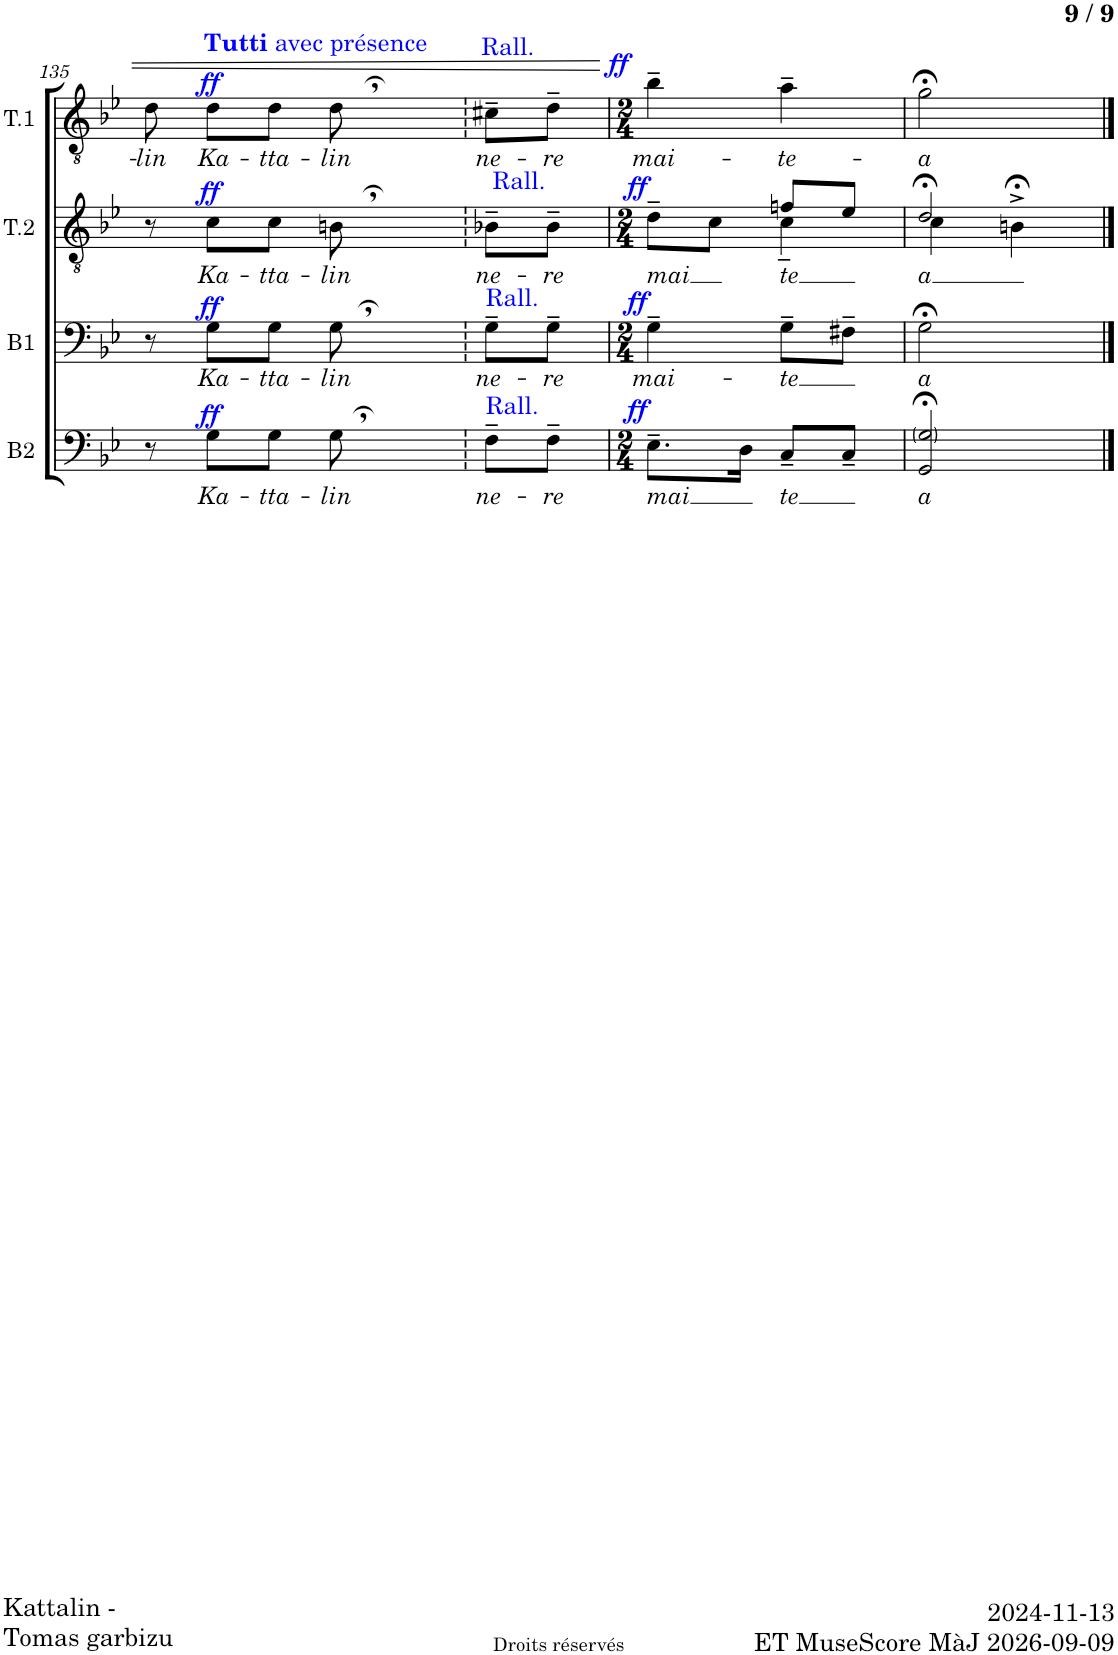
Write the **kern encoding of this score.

**kern	**text	**dynam	**kern	**text	**dynam	**kern	**text	**dynam	**kern	**text	**dynam
*part4	*part4	*part4	*part3	*part3	*part3	*part2	*part2	*part2	*part1	*part1	*part1
*staff4	*staff4	*staff4	*staff3	*staff3	*staff3	*staff2	*staff2	*staff2	*staff1	*staff1	*staff1
*I"Basse	*	*	*I"Baryton	*	*	*I"Ténor 2	*	*	*I"Ténor 1	*	*
*I'B2	*	*	*I'B1	*	*	*I'T.2	*	*	*I'T.1	*	*
!!LO:PB:g=z
*clefF4	*	*	*clefF4	*	*	*clefGv2	*	*	*clefGv2	*	*
*k[b-e-]	*	*	*k[b-e-]	*	*	*k[b-e-]	*	*	*k[b-e-]	*	*
*M6/8	*	*	*M6/8	*	*	*M6/8	*	*	*M6/8	*	*
=135	=135	=135	=135	=135	=135	=135	=135	=135	=135	=135	=135
!	!	!	!	!	!	!	!	!	!	!LO:LY:b	!
8r	.	.	8r	.	.	8r	.	.	8d\	-lin	.
!	!	!	!	!	!	!	!	!	!LO:TX:a:B:color=#0000FF:t=Tutti	!	!
!	!	!	!	!	!	!	!	!	!LO:TX:a:t=avec présence	!	!
!	!LO:LY:b	!LO:DY:a	!	!LO:LY:b	!LO:DY:a	!	!LO:LY:b	!LO:DY:a	!	!LO:LY:b	!LO:DY:a
8G\L	Ka-	ff	8G\L	Ka-	ff	8c\L	Ka-	ff	8d\L	Ka-	ff
!	!LO:LY:b	!	!	!LO:LY:b	!	!	!LO:LY:b	!	!	!LO:LY:b	!
8G\J	-tta-	.	8G\J	-tta-	.	8c\J	-tta-	.	8d\J	-tta-	.
!	!LO:LY:b	!	!	!LO:LY:b	!	!	!LO:LY:b	!	!	!LO:LY:b	!
8G,\	-lin	.	8G,\	-lin	.	8Bn,\	-lin	.	8d,\	-lin	.
!	!	!	!	!	!	!	!	!	!LO:TX:a:color=#0000FF:t=Rall.	!	!
!	!	!	!	!	!	!LO:TX:a:color=#0000FF:t=Rall.	!	!	!	!	!
!	!	!	!LO:TX:a:color=#0000FF:t=Rall.	!	!	!	!	!	!	!	!
!LO:TX:a:color=#0000FF:t=Rall.	!	!	!	!	!	!	!	!	!	!	!
!	!LO:LY:b	!	!	!LO:LY:b	!	!	!LO:LY:b	!	!	!LO:LY:b	!
8F~\L	ne-	.	8G~\L	ne-	.	8B-X~\L	ne-	.	8c#X~\L	ne-	.
!	!LO:LY:b	!	!	!LO:LY:b	!	!	!LO:LY:b	!	!	!LO:LY:b	!
8F~\J	-re	.	8G~\J	-re	.	8B-~\J	-re	.	8d~\J	-re	.
=136	=136	=136	=136	=136	=136	=136	=136	=136	=136	=136	=136
*M2/4	*	*	*M2/4	*	*	*M2/4	*	*	*M2/4	*	*
!	!LO:LY:b	!LO:DY:a	!	!LO:LY:b	!LO:DY:a	!	!LO:LY:b	!LO:DY:a	!	!LO:LY:b	!LO:DY:a
*	*	*	*	*	*	*^	*	*	*	*	*
8.E-~\L	-mai	ff	4G~\	mai-	ff	8d~\L	4ryy	mai	ff	4b-~\	mai-	ff
.	.	.	.	.	.	8c\J	.	.	.	.	.	.
16D\Jk	.	.	.	.	.	.	.	.	.	.	.	.
!	!LO:LY:b	!	!	!LO:LY:b	!	!	!	!LO:LY:b	!	!	!LO:LY:b	!
8C~/L	te	.	8G~\L	-te	.	8fn/L	4c~\	te	.	4a~\	-te-	.
8C~/J	.	.	8F#X~\J	.	.	8e-/J	.	.	.	.	.	.
=137	=137	=137	=137	=137	=137	=137	=137	=137	=137	=137	=137	=137
!	!LO:LY:b	!	!	!LO:LY:b	!	!	!	!LO:LY:b	!	!	!LO:LY:b	!
2GG/;< 2G/;<	-a	.	2G;<\	-a	.	2d;</	4c\	-a	.	2g;<\	-a	.
.	.	.	.	.	.	.	4Bn;<^>\	.	.	.	.	.
*	*	*	*	*	*	*v	*v	*	*	*	*	*
==	==	==	==	==	==	==	==	==	==	==	==
*-	*-	*-	*-	*-	*-	*-	*-	*-	*-	*-	*-
